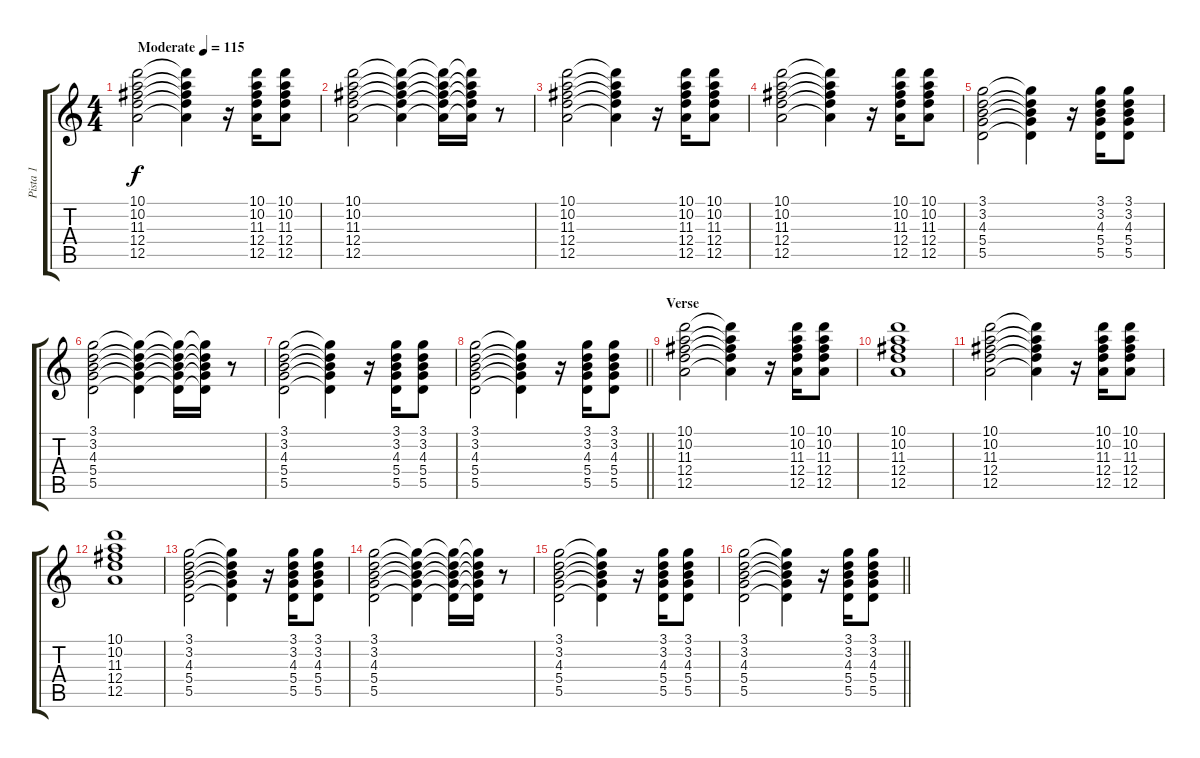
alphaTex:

\track ("Pista 1" "Pista 1") {instrument electricguitarclean}
\staff {score tabs}
\tuning (E4 B3 G3 D3 A2 E2) {hide}
\ts (4 4)
\tempo (115 "Moderate")
\clef g2
\ks c
(10.1 10.2 11.3 12.4 12.5).2{dy f instrument electricguitarclean} (10.1{t} 10.2{t} 11.3{t} 12.4{t} 12.5{t}).4 r.16 (10.1 10.2 11.3 12.4 12.5).16 (10.1 10.2 11.3 12.4 12.5).8 |
(10.1 10.2 11.3 12.4 12.5).2 (10.1{t} 10.2{t} 11.3{t} 12.4{t} 12.5{t}).4 (10.1{t} 10.2{t} 11.3{t} 12.4{t} 12.5{t}).16 (10.1{t} 10.2{t} 11.3{t} 12.4{t} 12.5{t}).16 r.8 |
(10.1 10.2 11.3 12.4 12.5).2 (10.1{t} 10.2{t} 11.3{t} 12.4{t} 12.5{t}).4 r.16 (10.1 10.2 11.3 12.4 12.5).16 (10.1 10.2 11.3 12.4 12.5).8 |
(10.1 10.2 11.3 12.4 12.5).2 (10.1{t} 10.2{t} 11.3{t} 12.4{t} 12.5{t}).4 r.16 (10.1 10.2 11.3 12.4 12.5).16 (10.1 10.2 11.3 12.4 12.5).8 |
(3.1 3.2 4.3 5.4 5.5).2 (3.1{t} 3.2{t} 4.3{t} 5.4{t} 5.5{t}).4 r.16 (3.1 3.2 4.3 5.4 5.5).16 (3.1 3.2 4.3 5.4 5.5).8 |
(3.1 3.2 4.3 5.4 5.5).2 (3.1{t} 3.2{t} 4.3{t} 5.4{t} 5.5{t}).4 (3.1{t} 3.2{t} 4.3{t} 5.4{t} 5.5{t}).16 (3.1{t} 3.2{t} 4.3{t} 5.4{t} 5.5{t}).16 r.8 |
(3.1 3.2 4.3 5.4 5.5).2 (3.1{t} 3.2{t} 4.3{t} 5.4{t} 5.5{t}).4 r.16 (3.1 3.2 4.3 5.4 5.5).16 (3.1 3.2 4.3 5.4 5.5).8 |
\barLineRight lightlight
(3.1 3.2 4.3 5.4 5.5).2 (3.1{t} 3.2{t} 4.3{t} 5.4{t} 5.5{t}).4 r.16 (3.1 3.2 4.3 5.4 5.5).16 (3.1 3.2 4.3 5.4 5.5).8 |
\section ("" "Verse")
(10.1 10.2 11.3 12.4 12.5).2 (10.1{t} 10.2{t} 11.3{t} 12.4{t} 12.5{t}).4 r.16 (10.1 10.2 11.3 12.4 12.5).16 (10.1 10.2 11.3 12.4 12.5).8 |
(10.1 10.2 11.3 12.4 12.5).1 |
(10.1 10.2 11.3 12.4 12.5).2 (10.1{t} 10.2{t} 11.3{t} 12.4{t} 12.5{t}).4 r.16 (10.1 10.2 11.3 12.4 12.5).16 (10.1 10.2 11.3 12.4 12.5).8 |
(10.1 10.2 11.3 12.4 12.5).1 |
(3.1 3.2 4.3 5.4 5.5).2 (3.1{t} 3.2{t} 4.3{t} 5.4{t} 5.5{t}).4 r.16 (3.1 3.2 4.3 5.4 5.5).16 (3.1 3.2 4.3 5.4 5.5).8 |
(3.1 3.2 4.3 5.4 5.5).2 (3.1{t} 3.2{t} 4.3{t} 5.4{t} 5.5{t}).4 (3.1{t} 3.2{t} 4.3{t} 5.4{t} 5.5{t}).16 (3.1{t} 3.2{t} 4.3{t} 5.4{t} 5.5{t}).16 r.8 |
(3.1 3.2 4.3 5.4 5.5).2 (3.1{t} 3.2{t} 4.3{t} 5.4{t} 5.5{t}).4 r.16 (3.1 3.2 4.3 5.4 5.5).16 (3.1 3.2 4.3 5.4 5.5).8 |
\barLineRight lightlight
(3.1 3.2 4.3 5.4 5.5).2 (3.1{t} 3.2{t} 4.3{t} 5.4{t} 5.5{t}).4 r.16 (3.1 3.2 4.3 5.4 5.5).16 (3.1 3.2 4.3 5.4 5.5).8
